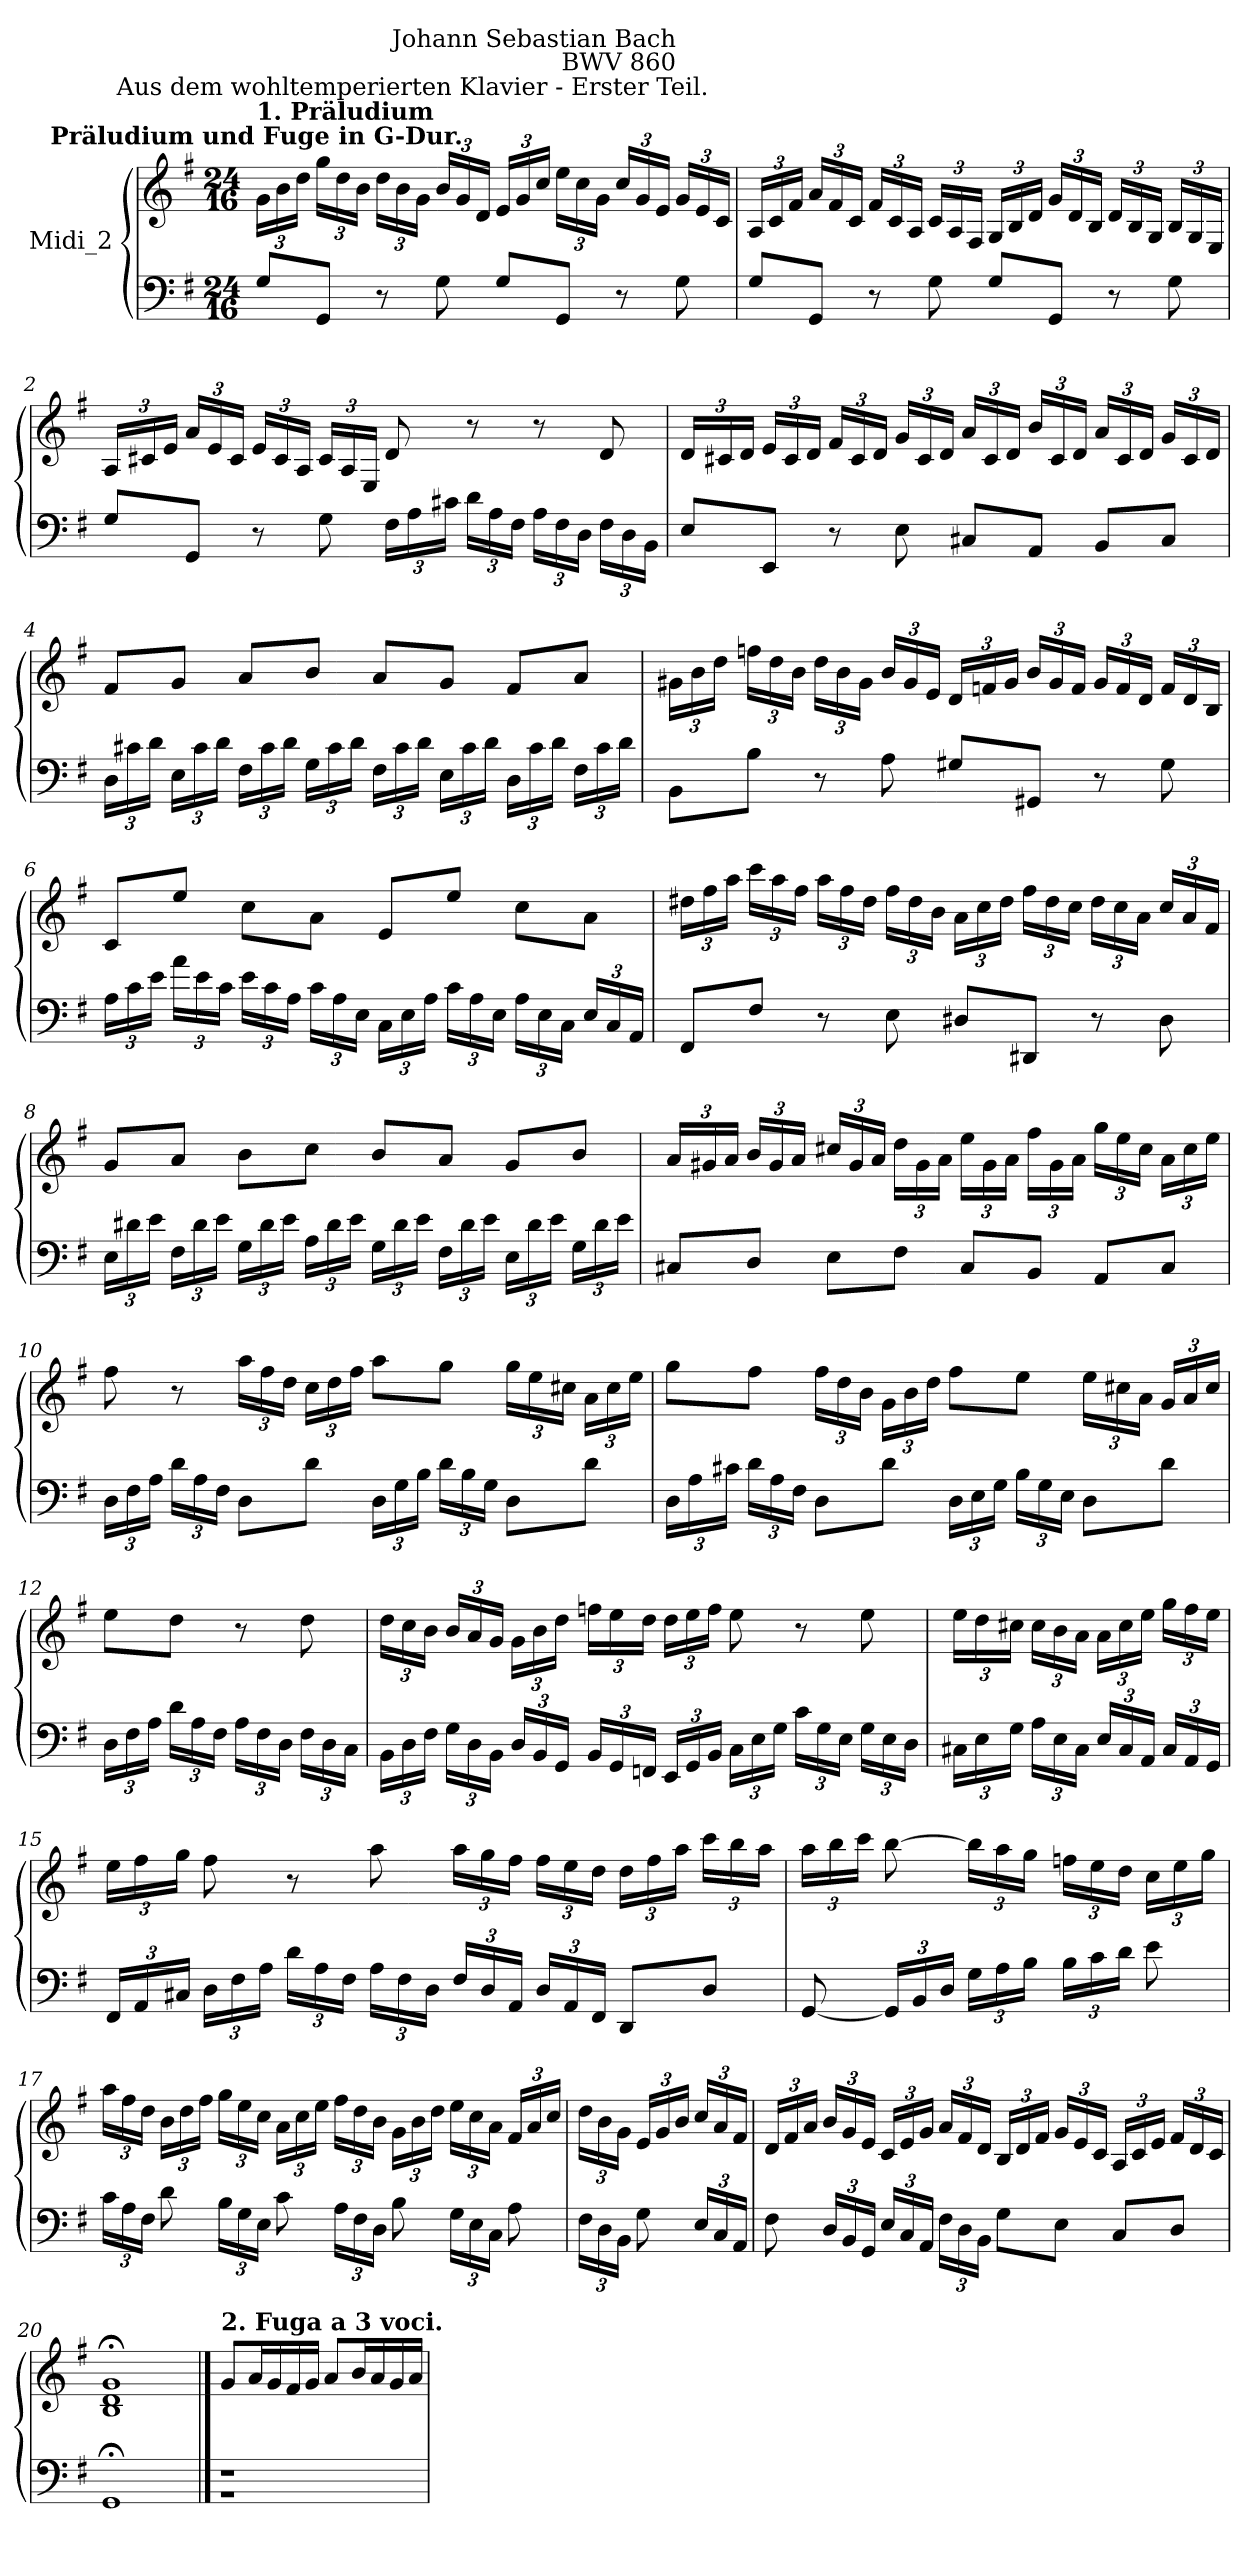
**kern	**kern
*part1	*part1
*staff2	*staff1
*I"Midi_2	*
*clefF4	*clefG2
*k[f#]	*k[f#]
*G:	*G:
*M24/16	*M24/16
=	=
!	!LO:TX:a:B:cj:t=Präludium und Fuge in G-Dur.
!	!LO:TX:a:B:t=1. Präludium
8GL	24gLL
.	24b
.	24ddJJ
8GGJ	24ggLL
.	24dd
.	24bJJ
8r	24ddLL
.	24b
!	!LO:TX:a:cj:t=Aus dem wohltemperierten Klavier - Erster Teil.
.	24gJJ
8G	24bLL
.	24g
.	24dJJ
8GL	24eLL
.	24g
.	24ccJJ
8GGJ	24eeLL
.	24cc
.	24gJJ
8r	24ccLL
.	24g
.	24eJJ
!	!LO:TX:a:rj:t=Johann Sebastian Bach\nBWV 860
8G	24gLL
.	24e
.	24cJJ
!!LO:LB:g=z
=1	=1
8GL	24ALL
.	24c
.	24f#JJ
8GGJ	24aLL
.	24f#
.	24cJJ
8r	24f#LL
.	24c
.	24AJJ
8G	24cLL
.	24A
.	24F#JJ
8GL	24GLL
.	24B
.	24dJJ
8GGJ	24gLL
.	24d
.	24BJJ
8r	24dLL
.	24B
.	24GJJ
8G	24BLL
.	24G
.	24EJJ
=2	=2
8GL	24ALL
.	24c#X
.	24eJJ
8GGJ	24aLL
.	24e
.	24c#JJ
8r	24eLL
.	24c#
.	24AJJ
8G	24c#LL
.	24A
.	24EJJ
24F#LL	8d
24A	.
24c#XJJ	.
24dLL	8r
24A	.
24F#JJ	.
24ALL	8r
24F#	.
24DJJ	.
24F#LL	8d
24D	.
24BBJJ	.
!!LO:LB:g=z
=3	=3
8EL	24dLL
.	24c#X
.	24dJJ
8EEJ	24eLL
.	24c#
.	24dJJ
8r	24f#LL
.	24c#
.	24dJJ
8E	24gLL
.	24c#
.	24dJJ
8C#XL	24aLL
.	24c#
.	24dJJ
8AAJ	24bLL
.	24c#
.	24dJJ
8BBL	24aLL
.	24c#
.	24dJJ
8C#J	24gLL
.	24c#
.	24dJJ
=4	=4
24DLL	8f#L
24c#X	.
24dJJ	.
24ELL	8gJ
24c#	.
24dJJ	.
24F#LL	8aL
24c#	.
24dJJ	.
24GLL	8bJ
24c#	.
24dJJ	.
24F#LL	8aL
24c#	.
24dJJ	.
24ELL	8gJ
24c#	.
24dJJ	.
24DLL	8f#L
24c#	.
24dJJ	.
24F#LL	8aJ
24c#	.
24dJJ	.
!!LO:LB:g=z
=5	=5
8BBL	24g#XLL
.	24b
.	24ddJJ
8BJ	24ffnLL
.	24dd
.	24bJJ
8r	24ddLL
.	24b
.	24g#JJ
8A	24bLL
.	24g#
.	24eJJ
8G#XL	24dLL
.	24fn
.	24g#JJ
8GG#XJ	24bLL
.	24g#
.	24fJJ
8r	24g#LL
.	24f
.	24dJJ
8G#	24fLL
.	24d
.	24BJJ
=6	=6
24ALL	8cL
24c	.
24eJJ	.
24aLL	8eeJ
24e	.
24cJJ	.
24eLL	8ccL
24c	.
24AJJ	.
24cLL	8aJ
24A	.
24EJJ	.
24CLL	8eL
24E	.
24AJJ	.
24cLL	8eeJ
24A	.
24EJJ	.
24ALL	8ccL
24E	.
24CJJ	.
24ELL	8aJ
24C	.
24AAJJ	.
!!LO:LB:g=z
=7	=7
8FF#L	24dd#XLL
.	24ff#
.	24aaJJ
8F#J	24cccLL
.	24aa
.	24ff#JJ
8r	24aaLL
.	24ff#
.	24dd#JJ
8E	24ff#LL
.	24dd#
.	24bJJ
8D#XL	24aLL
.	24cc
.	24dd#JJ
8DD#XJ	24ff#LL
.	24dd#
.	24ccJJ
8r	24dd#LL
.	24cc
.	24aJJ
8D#	24ccLL
.	24a
.	24f#JJ
=8	=8
24ELL	8gL
24d#X	.
24eJJ	.
24F#LL	8aJ
24d#	.
24eJJ	.
24GLL	8bL
24d#	.
24eJJ	.
24ALL	8ccJ
24d#	.
24eJJ	.
24GLL	8bL
24d#	.
24eJJ	.
24F#LL	8aJ
24d#	.
24eJJ	.
24ELL	8gL
24d#	.
24eJJ	.
24GLL	8bJ
24d#	.
24eJJ	.
!!LO:LB:g=z
=9	=9
8C#XL	24aLL
.	24g#X
.	24aJJ
8DJ	24bLL
.	24g#
.	24aJJ
8EL	24cc#XLL
.	24g#
.	24aJJ
8F#J	24ddLL
.	24g#
.	24aJJ
8C#L	24eeLL
.	24g#
.	24aJJ
8BBJ	24ff#LL
.	24g#
.	24aJJ
8AAL	24ggLL
.	24ee
.	24cc#JJ
8C#J	24aLL
.	24cc#
.	24eeJJ
=10	=10
24DLL	8ff#
24F#	.
24AJJ	.
24dLL	8r
24A	.
24F#JJ	.
8DL	24aaLL
.	24ff#
.	24ddJJ
8dJ	24ccLL
.	24dd
.	24ff#JJ
24DLL	8aaL
24G	.
24BJJ	.
24dLL	8ggJ
24B	.
24GJJ	.
8DL	24ggLL
.	24ee
.	24cc#XJJ
8dJ	24aLL
.	24cc#
.	24eeJJ
!!LO:LB:g=z
=11	=11
24DLL	8ggL
24A	.
24c#XJJ	.
24dLL	8ff#J
24A	.
24F#JJ	.
8DL	24ff#LL
.	24dd
.	24bJJ
8dJ	24gLL
.	24b
.	24ddJJ
24DLL	8ff#L
24E	.
24GJJ	.
24BLL	8eeJ
24G	.
24EJJ	.
8DL	24eeLL
.	24cc#X
.	24aJJ
8dJ	24gLL
.	24a
.	24cc#JJ
=12	=12
24DLL	8eeL
24F#	.
24AJJ	.
24dLL	8ddJ
24A	.
24F#JJ	.
24ALL	8r
24F#	.
24DJJ	.
24F#LL	8dd
24D	.
24CJJ	.
!!LO:LB:g=z
=13	=13
24BBLL	24ddLL
24D	24cc
24F#JJ	24bJJ
24GLL	24bLL
24D	24a
24BBJJ	24gJJ
24DLL	24gLL
24BB	24b
24GGJJ	24ddJJ
24BBLL	24ffnLL
24GG	24ee
24FFnJJ	24ddJJ
24EELL	24ddLL
24GG	24ee
24BBJJ	24ffJJ
24CLL	8ee
24E	.
24GJJ	.
24cLL	8r
24G	.
24EJJ	.
24GLL	8ee
24E	.
24DJJ	.
=14	=14
24C#XLL	24eeLL
24E	24dd
24GJJ	24cc#XJJ
24ALL	24cc#\LL
24E	24b\
24C#JJ	24a\JJ
24ELL	24aLL
24C#	24cc#
24AAJJ	24eeJJ
24C#LL	24ggLL
24AA	24ff#
24GGJJ	24eeJJ
!!LO:LB:g=z
=15	=15
24FF#LL	24eeLL
24AA	24ff#
24C#XJJ	24ggJJ
24DLL	8ff#
24F#	.
24AJJ	.
24dLL	8r
24A	.
24F#JJ	.
24ALL	8aa
24F#	.
24DJJ	.
24F#LL	24aaLL
24D	24gg
24AAJJ	24ff#JJ
24DLL	24ff#LL
24AA	24ee
24FF#JJ	24ddJJ
8DDL	24ddLL
.	24ff#
.	24aaJJ
8DJ	24cccLL
.	24bb
.	24aaJJ
=16	=16
[8GG	24aaLL
.	24bb
.	24cccJJ
24GGLL]	[8bb
24BB	.
24DJJ	.
24GLL	24bbLL]
24A	24aa
24BJJ	24ggJJ
24BLL	24ffnLL
24c	24ee
24dJJ	24ddJJ
8e	24ccLL
.	24ee
.	24ggJJ
!!LO:LB:g=z
=17	=17
24cLL	24aaLL
24A	24ff#
24F#JJ	24ddJJ
8d	24bLL
.	24dd
.	24ff#JJ
24BLL	24ggLL
24G	24ee
24EJJ	24ccJJ
8c	24aLL
.	24cc
.	24eeJJ
24ALL	24ff#LL
24F#	24dd
24DJJ	24bJJ
8B	24gLL
.	24b
.	24ddJJ
24GLL	24eeLL
24E	24cc
24CJJ	24aJJ
8A	24f#LL
.	24a
.	24ccJJ
=18	=18
24F#LL	24ddLL
24D	24b
24BBJJ	24gJJ
8G	24eLL
.	24g
.	24bJJ
24ELL	24ccLL
24C	24a
24AAJJ	24f#JJ
!!LO:LB:g=z
=19	=19
8F#	24dLL
.	24f#
.	24aJJ
24DLL	24bLL
24BB	24g
24GGJJ	24eJJ
24ELL	24cLL
24C	24e
24AAJJ	24gJJ
24F#LL	24aLL
24D	24f#
24BBJJ	24dJJ
8GL	24BLL
.	24d
.	24f#JJ
8EJ	24gLL
.	24e
.	24cJJ
8CL	24ALL
.	24c
.	24eJJ
8DJ	24f#LL
.	24d
.	24cJJ
=20	=20
1GG;	1B;< 1d;< 1g;<
!!LO:LB:g=z
==21	==21
*^	*^
!	!	!LO:TX:a:B:t=2. Fuga a 3 voci.	!
!LO:N:vis=1	!LO:N:vis=1	!	!LO:N:vis=1
2.r	2.r	8g/L	2.ryy
.	.	16a/L	.
.	.	16g/	.
.	.	16f#/	.
.	.	16g/JJ	.
.	.	8aL	.
.	.	16bL	.
.	.	16a	.
.	.	16g	.
.	.	16aJJ	.
*v	*v	*	*
*	*v	*v
=	=
*-	*-
